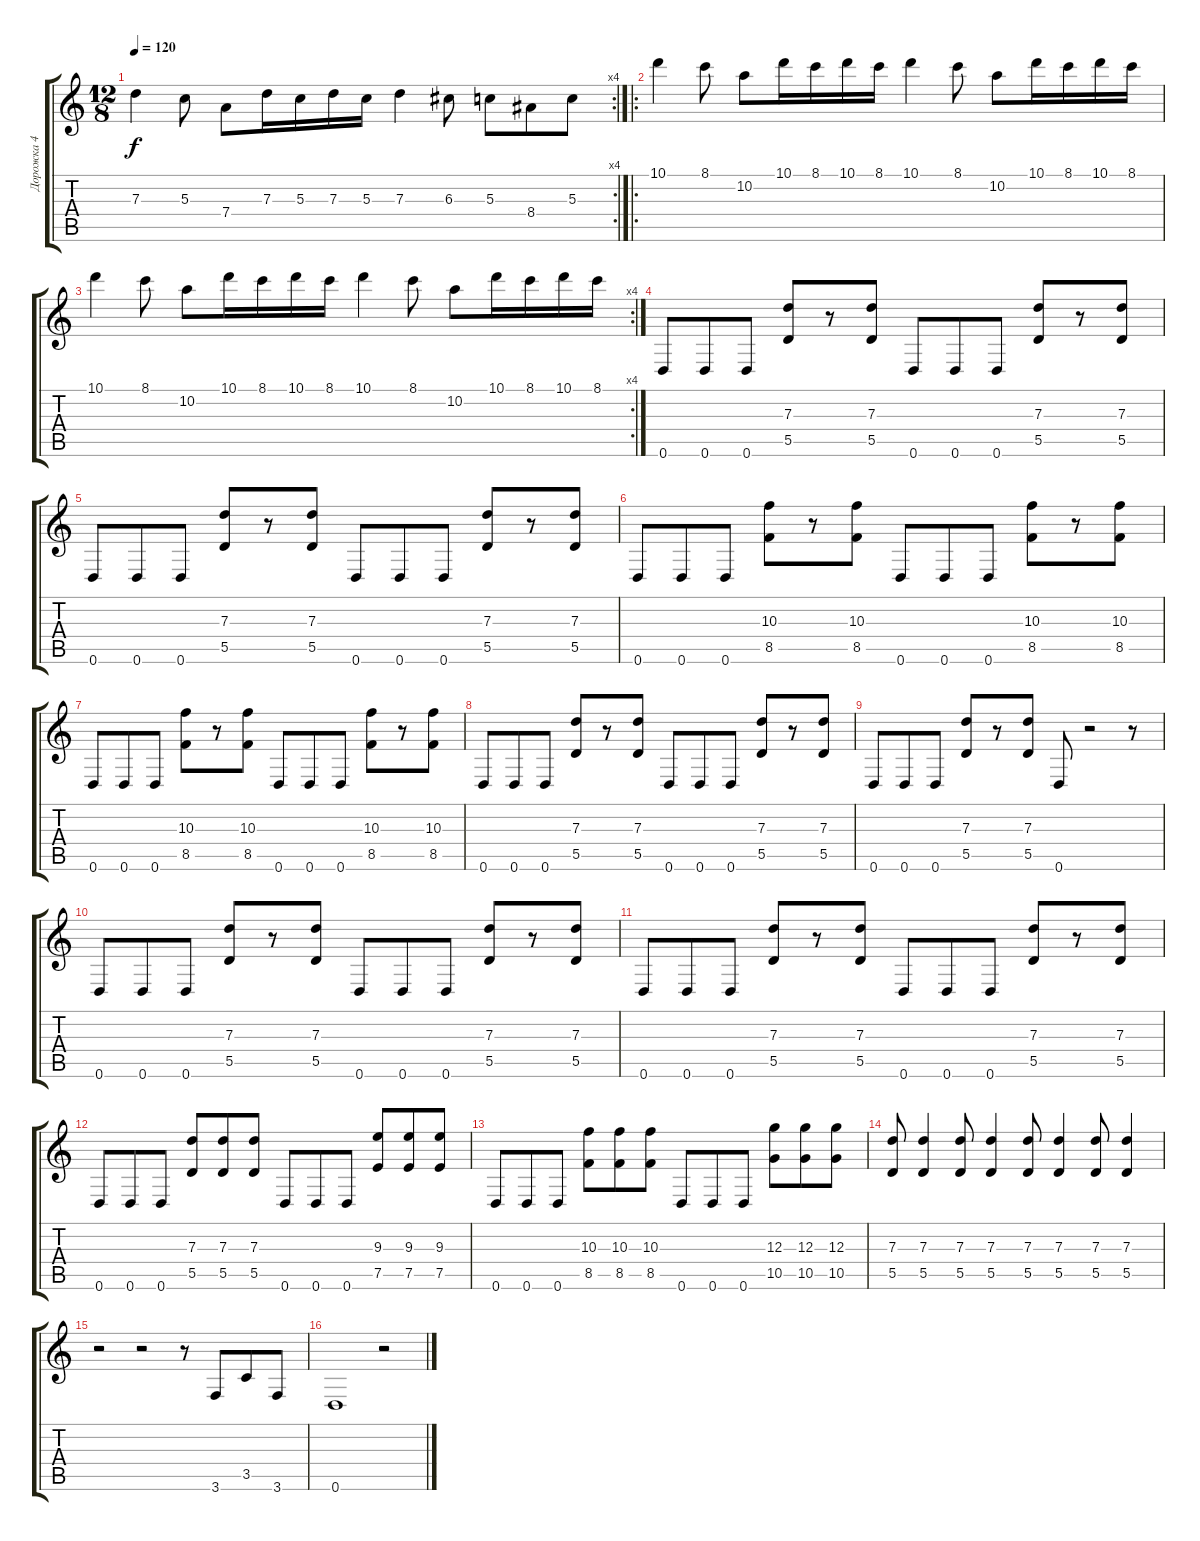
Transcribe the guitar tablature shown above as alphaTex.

\track ("Дорожка 4" "Дорожка 4") {instrument distortionguitar}
\staff {score tabs}
\tuning (E4 B3 G3 D3 A2 D2) {hide}
\rc 4
\ts (12 8)
\tempo 120
\clef g2
\ks c
7.3.4{dy f} 5.3.8 7.4.8 7.3.16 5.3.16 7.3.16 5.3.16 7.3.4 6.3.8 5.3.8 8.4.8 5.3.8 |
\ro
10.1.4 8.1.8 10.2.8 10.1.16 8.1.16 10.1.16 8.1.16 10.1.4 8.1.8 10.2.8 10.1.16 8.1.16 10.1.16 8.1.16 |
\rc 4
10.1.4 8.1.8 10.2.8 10.1.16 8.1.16 10.1.16 8.1.16 10.1.4 8.1.8 10.2.8 10.1.16 8.1.16 10.1.16 8.1.16 |
0.6.8 0.6.8 0.6.8 (7.3 5.5).8 r.8 (7.3 5.5).8 0.6.8 0.6.8 0.6.8 (7.3 5.5).8 r.8 (7.3 5.5).8 |
0.6.8 0.6.8 0.6.8 (7.3 5.5).8 r.8 (7.3 5.5).8 0.6.8 0.6.8 0.6.8 (7.3 5.5).8 r.8 (7.3 5.5).8 |
0.6.8 0.6.8 0.6.8 (10.3 8.5).8 r.8 (10.3 8.5).8 0.6.8 0.6.8 0.6.8 (10.3 8.5).8 r.8 (10.3 8.5).8 |
0.6.8 0.6.8 0.6.8 (10.3 8.5).8 r.8 (10.3 8.5).8 0.6.8 0.6.8 0.6.8 (10.3 8.5).8 r.8 (10.3 8.5).8 |
0.6.8 0.6.8 0.6.8 (7.3 5.5).8 r.8 (7.3 5.5).8 0.6.8 0.6.8 0.6.8 (7.3 5.5).8 r.8 (7.3 5.5).8 |
0.6.8 0.6.8 0.6.8 (7.3 5.5).8 r.8 (7.3 5.5).8 0.6.8 r.2 r.8 |
0.6.8 0.6.8 0.6.8 (7.3 5.5).8 r.8 (7.3 5.5).8 0.6.8 0.6.8 0.6.8 (7.3 5.5).8 r.8 (7.3 5.5).8 |
0.6.8 0.6.8 0.6.8 (7.3 5.5).8 r.8 (7.3 5.5).8 0.6.8 0.6.8 0.6.8 (7.3 5.5).8 r.8 (7.3 5.5).8 |
0.6.8 0.6.8 0.6.8 (7.3 5.5).8 (7.3 5.5).8 (7.3 5.5).8 0.6.8 0.6.8 0.6.8 (9.3 7.5).8 (9.3 7.5).8 (9.3 7.5).8 |
0.6.8 0.6.8 0.6.8 (10.3 8.5).8 (10.3 8.5).8 (10.3 8.5).8 0.6.8 0.6.8 0.6.8 (12.3 10.5).8 (12.3 10.5).8 (12.3 10.5).8 |
(7.3 5.5).8 (7.3 5.5).4 (7.3 5.5).8 (7.3 5.5).4 (7.3 5.5).8 (7.3 5.5).4 (7.3 5.5).8 (7.3 5.5).4 |
r.2 r.2 r.8 3.6.8 3.5.8 3.6.8 |
0.6.1 r.2
